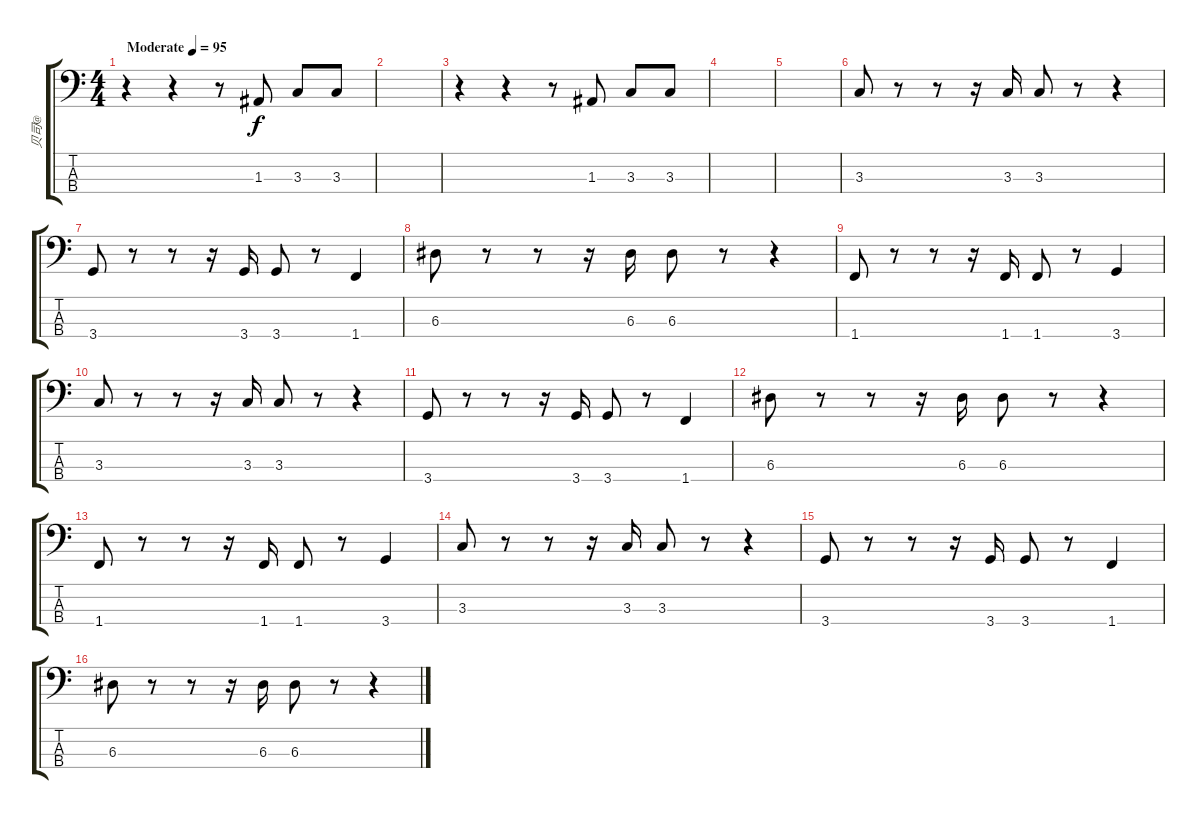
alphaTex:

\track ("贝司@" "贝司@") {instrument electricbassfinger}
\staff {score tabs}
\tuning (G2 D2 A1 E1) {hide}
\ts (4 4)
\tempo (95 "Moderate")
\clef f4
\ks c
r.4{dy f instrument electricbassfinger} r.4 r.8 1.3.8 3.3.8 3.3.8 |
|
r.4 r.4 r.8 1.3.8 3.3.8 3.3.8 |
|
|
3.3.8 r.8 r.8 r.16 3.3.16 3.3.8 r.8 r.4 |
3.4.8 r.8 r.8 r.16 3.4.16 3.4.8 r.8 1.4.4 |
6.3.8 r.8 r.8 r.16 6.3.16 6.3.8 r.8 r.4 |
1.4.8 r.8 r.8 r.16 1.4.16 1.4.8 r.8 3.4.4 |
3.3.8 r.8 r.8 r.16 3.3.16 3.3.8 r.8 r.4 |
3.4.8 r.8 r.8 r.16 3.4.16 3.4.8 r.8 1.4.4 |
6.3.8 r.8 r.8 r.16 6.3.16 6.3.8{txt ""} r.8 r.4 |
1.4.8 r.8 r.8 r.16 1.4.16 1.4.8 r.8 3.4.4 |
3.3.8 r.8 r.8 r.16 3.3.16 3.3.8 r.8 r.4 |
3.4.8 r.8 r.8 r.16 3.4.16 3.4.8 r.8 1.4.4 |
6.3.8 r.8 r.8 r.16 6.3.16 6.3.8 r.8 r.4
